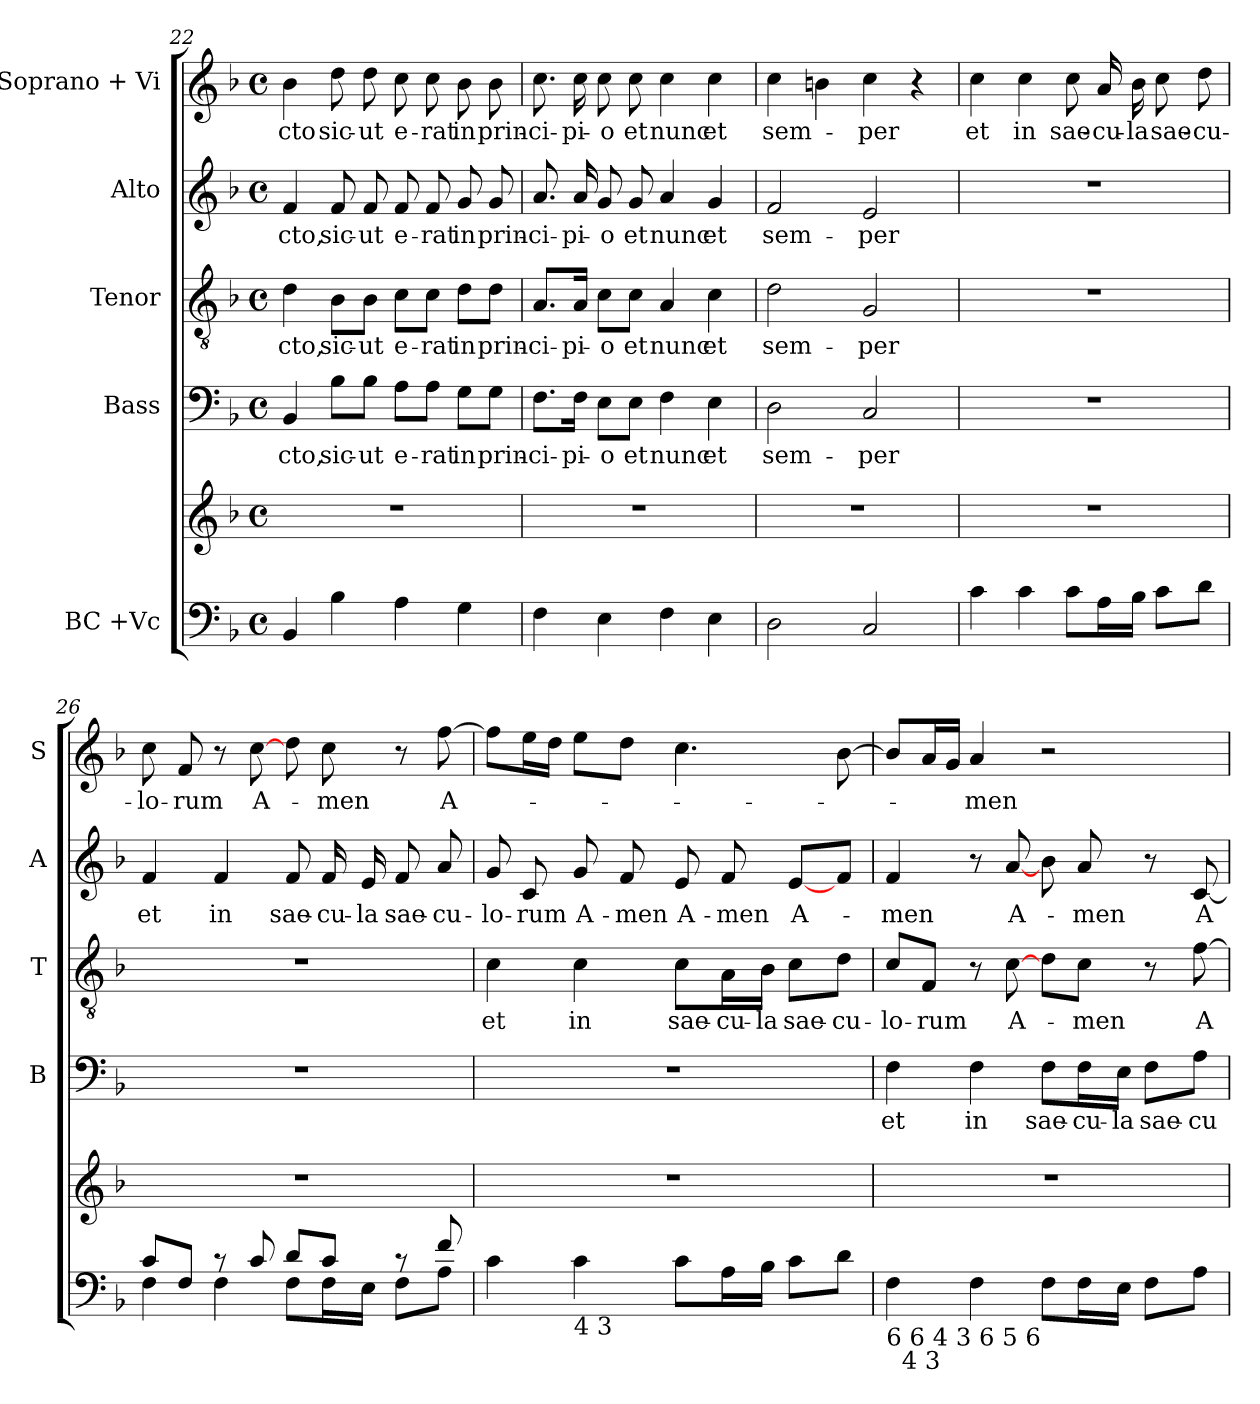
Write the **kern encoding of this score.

**kern	**kern	**kern	**text	**kern	**text	**kern	**text	**kern	**text
*part5	*part5	*part4	*part4	*part3	*part3	*part2	*part2	*part1	*part1
*staff6	*staff5	*staff4	*staff4	*staff3	*staff3	*staff2	*staff2	*staff1	*staff1
*I"BC +Vc	*	*I"Bass	*	*I"Tenor	*	*I"Alto	*	*I"Soprano + Vi	*
*	*	*I'B	*	*I'T	*	*I'A	*	*I'S	*
!!LO:LB:g=z
*clefF4	*clefG2	*clefF4	*	*clefGv2	*	*clefG2	*	*clefG2	*
*k[b-]	*k[b-]	*k[b-]	*	*k[b-]	*	*k[b-]	*	*k[b-]	*
*F:	*F:	*F:	*	*F:	*	*F:	*	*F:	*
*M4/4	*M4/4	*M4/4	*	*M4/4	*	*M4/4	*	*M4/4	*
*met(c)	*met(c)	*met(c)	*	*met(c)	*	*met(c)	*	*met(c)	*
=22	=22	=22	=22	=22	=22	=22	=22	=22	=22
4BB-/	1r	4BB-/	-cto,	4d\	-cto,	4f/	-cto,	4b-\	-cto
4B-\	.	8B-\L	sic-	8B-\L	sic-	8f/	sic-	8dd\	sic-
.	.	8B-\J	-ut	8B-\J	-ut	8f/	-ut	8dd\	-ut
4A\	.	8A\L	e-	8c\L	e-	8f/	e-	8cc\	e-
.	.	8A\J	-rat	8c\J	-rat	8f/	-rat	8cc\	-rat
4G\	.	8G\L	in	8d\L	in	8g/	in	8b-\	in
.	.	8G\J	prin-	8d\J	prin-	8g/	prin-	8b-\	prin-
=23	=23	=23	=23	=23	=23	=23	=23	=23	=23
4F\	1r	8.F\L	-ci-	8.A/L	-ci-	8.a/	-ci-	8.cc\	-ci-
.	.	16F\Jk	-pi-	16A/Jk	-pi-	16a/	-pi-	16cc\	-pi-
4E\	.	8E\L	-o	8c\L	-o	8g/	-o	8cc\	-o
.	.	8E\J	et	8c\J	et	8g/	et	8cc\	et
4F\	.	4F\	nunc	4A/	nunc	4a/	nunc	4cc\	nunc
4E\	.	4E\	et	4c\	et	4g/	et	4cc\	et
=24	=24	=24	=24	=24	=24	=24	=24	=24	=24
2D\	1r	2D\	sem-	2d\	sem-	2f/	sem-	4cc\	sem-
.	.	.	.	.	.	.	.	4bn\	.
2C/	.	2C/	-per	2G/	-per	2e/	-per	4cc\	-per
.	.	.	.	.	.	.	.	4r	.
=25	=25	=25	=25	=25	=25	=25	=25	=25	=25
4c\	1r	1r	.	1r	.	1r	.	4cc\	et
4c\	.	.	.	.	.	.	.	4cc\	in
8c\L	.	.	.	.	.	.	.	8cc\	sae-
16A\L	.	.	.	.	.	.	.	16a/	-cu-
16B-\JJ	.	.	.	.	.	.	.	16b-\	-la
8c\L	.	.	.	.	.	.	.	8cc\	sae-
8d\J	.	.	.	.	.	.	.	8dd\	-cu-
!!LO:PB:g=z
=26	=26	=26	=26	=26	=26	=26	=26	=26	=26
*^	*	*	*	*	*	*	*	*	*
8c/L	4F\	1r	1r	.	1r	.	4f/	et	8cc\	-lo-
8F/J	.	.	.	.	.	.	.	.	8f/	-rum
8rc	4F\	.	.	.	.	.	4f/	in	8r	.
8c/	.	.	.	.	.	.	.	.	[8cc\	A-
8d/L	8F\L	.	.	.	.	.	8f/	sae-	8dd\	.
8c/J	16F\L	.	.	.	.	.	16f/	-cu-	8cc\	-men
.	16E\JJ	.	.	.	.	.	16e/	-la	.	.
8rc	8F\L	.	.	.	.	.	8f/	sae-	8r	.
8f/	8A\J	.	.	.	.	.	8a/	-cu-	[8ff\	A-
*v	*v	*	*	*	*	*	*	*	*	*
=27	=27	=27	=27	=27	=27	=27	=27	=27	=27
4c\	1r	1r	.	4c\	et	8g/	-lo-	8ff\L]	.
.	.	.	.	.	.	8c/	-rum	16ee\L	.
.	.	.	.	.	.	.	.	16dd\JJ	.
!LO:TX:b:t=4   3	!	!	!	!	!	!	!	!	!
4c\	.	.	.	4c\	in	8g/	A-	8ee\L	.
.	.	.	.	.	.	8f/	-men	8dd\J	.
8c\L	.	.	.	8c\L	sae-	8e/	A-	4.cc\	.
16A\L	.	.	.	16A\L	-cu-	8f/	-men	.	.
16B-\JJ	.	.	.	16B-\JJ	-la	.	.	.	.
8c\L	.	.	.	8c\L	sae-	[8e/L	A-	.	.
8d\J	.	.	.	8d\J	-cu-	8f/J	.	[8b-\	.
=28	=28	=28	=28	=28	=28	=28	=28	=28	=28
!LO:TX:b:t=6     6    4    3      6  5        6   \n                             4  3	!	!	!	!	!	!	!	!	!
4F\	1r	4F\	et	8c/L	-lo-	4f/	-men	8b-/L]	.
.	.	.	.	8F/J	-rum	.	.	16a/L	.
.	.	.	.	.	.	.	.	16g/JJ	.
4F\	.	4F\	in	8r	.	8r	.	4a/	-men
.	.	.	.	[8c\	A-	[8a/	A-	.	.
8F\L	.	8F\L	sae-	8d\L	.	8b-\	.	2r	.
16F\L	.	16F\L	-cu-	8c\J	-men	8a/	-men	.	.
16E\JJ	.	16E\JJ	-la	.	.	.	.	.	.
8F\L	.	8F\L	sae-	8r	.	8r	.	.	.
8A\J	.	8A\J	-cu-	[8f\	A-	[8c/	A-	.	.
=	=	=	=	=	=	=	=	=	=
*-	*-	*-	*-	*-	*-	*-	*-	*-	*-
